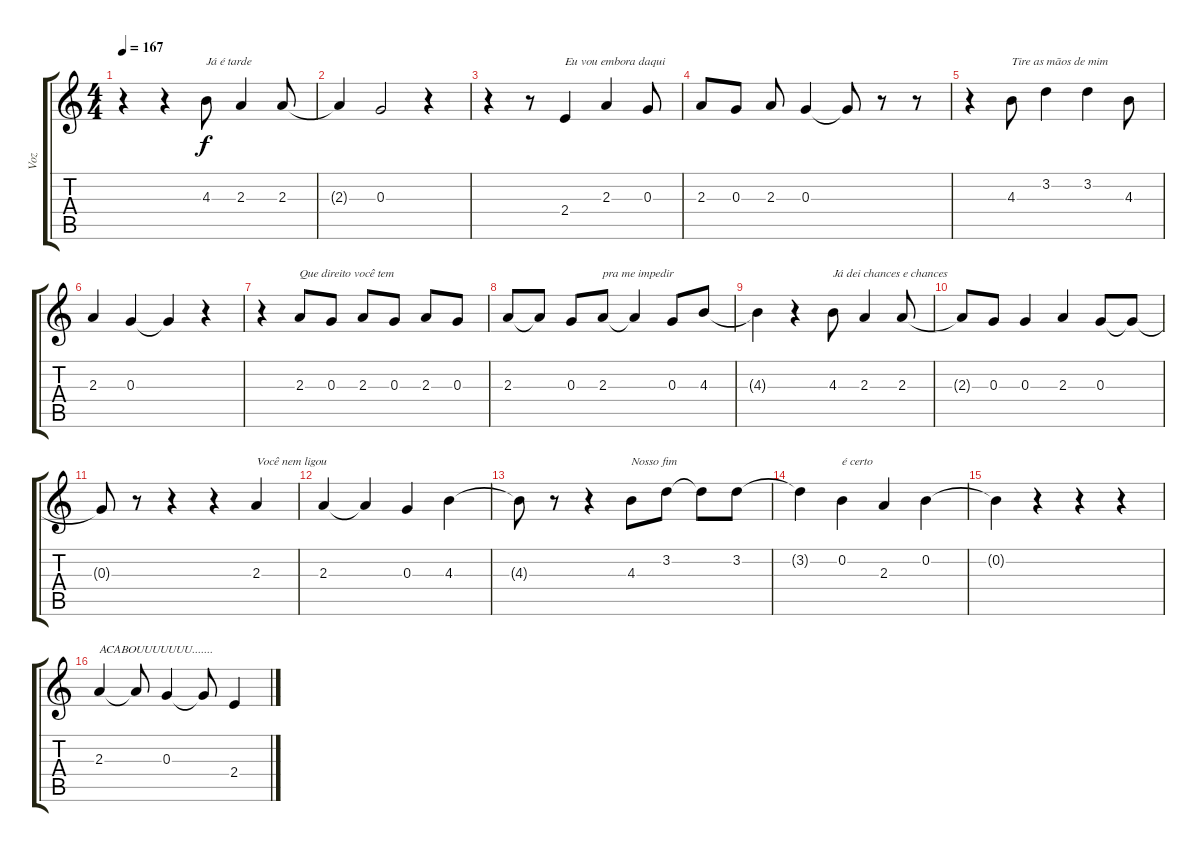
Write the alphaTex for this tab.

\track ("Voz" "Voz") {instrument distortionguitar}
\staff {score tabs}
\tuning (E4 B3 G3 D3 A2 E2) {hide}
\ts (4 4)
\tempo 167
\clef g2
\ks c
r.4{dy f} r.4 4.3.8{txt "Já é tarde"} 2.3.4 2.3.8 |
2.3{t}.4 0.3.2 r.4 |
r.4 r.8 2.4.4{txt "Eu vou embora daqui"} 2.3.4 0.3.8 |
2.3.8 0.3.8 2.3.8 0.3.4 0.3{t}.8 r.8 r.8 |
r.4 4.3.8{txt "Tire as mãos de mim"} 3.2.4 3.2.4 4.3.8 |
2.3.4 0.3.4 0.3{t}.4 r.4 |
r.4 2.3.8{txt "Que direito você tem"} 0.3.8 2.3.8 0.3.8 2.3.8 0.3.8 |
2.3.8 2.3{t}.8 0.3.8 2.3.8{txt "pra me impedir"} 2.3{t}.4 0.3.8 4.3.8 |
4.3{t}.4 r.4 4.3.8{txt "Já dei chances e chances"} 2.3.4 2.3.8 |
2.3{t}.8 0.3.8 0.3.4 2.3.4 0.3.8 0.3{t}.8 |
0.3{t}.8 r.8 r.4 r.4 2.3.4{txt "Você nem ligou"} |
2.3.4 2.3{t}.4 0.3.4 4.3.4 |
4.3{t}.8 r.8 r.4 4.3.8{txt "Nosso fim"} 3.2.8 3.2{t}.8 3.2.8 |
3.2{t}.4 0.2.4{txt "é certo"} 2.3.4 0.2.4 |
0.2{t}.4 r.4 r.4 r.4 |
2.3.4{txt "ACABOUUUUUUU......."} 2.3{t}.8 0.3.4 0.3{t}.8 2.4.4
